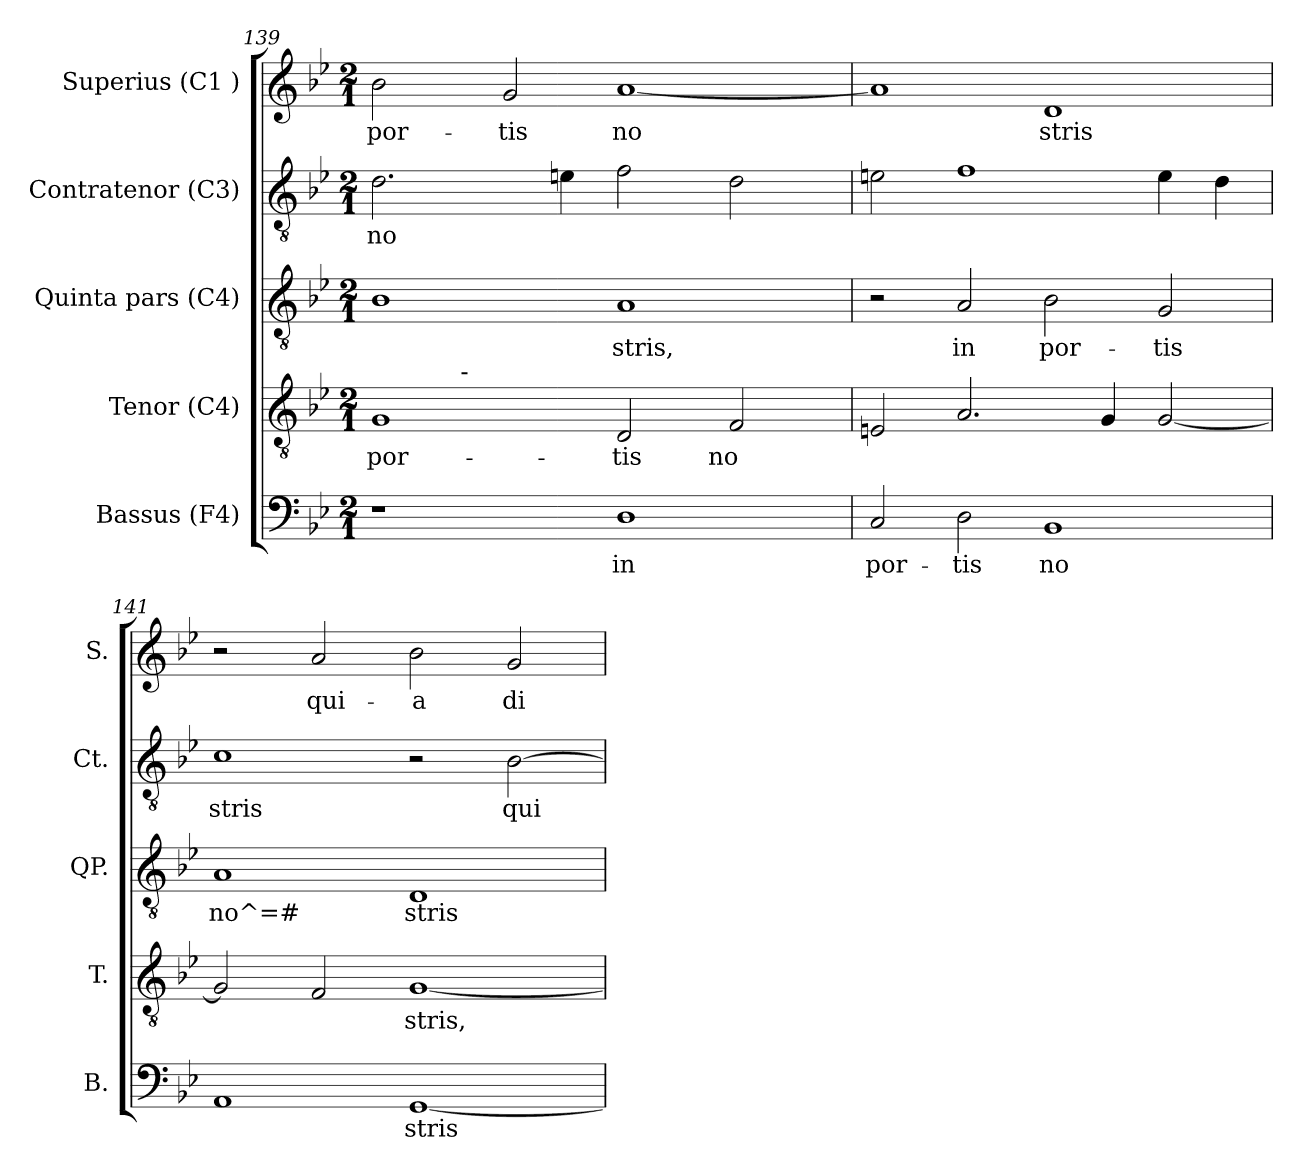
**kern	**text	**kern	**text	**kern	**text	**kern	**text	**kern	**text
*part5	*part5	*part4	*part4	*part3	*part3	*part2	*part2	*part1	*part1
*staff5	*staff5	*staff4	*staff4	*staff3	*staff3	*staff2	*staff2	*staff1	*staff1
*I"Bassus (F4)	*	*I"Tenor (C4)	*	*I"Quinta pars (C4)	*	*I"Contratenor (C3)	*	*I"Superius (C1 )	*
*I'B.	*	*I'T.	*	*I'QP.	*	*I'Ct.	*	*I'S.	*
!!LO:PB:g=z
*clefF4	*	*clefGv2	*	*clefGv2	*	*clefGv2	*	*clefG2	*
*k[b-e-]	*	*k[b-e-]	*	*k[b-e-]	*	*k[b-e-]	*	*k[b-e-]	*
*B-:	*	*B-:	*	*B-:	*	*B-:	*	*B-:	*
*M2/1	*	*M2/1	*	*M2/1	*	*M2/1	*	*M2/1	*
=139	=139	=139	=139	=139	=139	=139	=139	=139	=139
!	!	!	!LO:LY:b:cj	!	!LO:LY:b:cj	!	!LO:LY:b:cj	!	!LO:LY:b:cj
*	*	*^	*	*	*	*	*	*	*
1r	.	1G	4ryy	por-	1B-	--	2.d\	no-	2b-\	por-
.	.	.	16.ryy	.	.	.	.	.	.	.
!	!	!	!LO:TX:a:t=-	!	!	!	!	!	!	!
.	.	.	1ryy	.	.	.	.	.	.	.
!	!	!	!	!	!	!	!	!	!	!LO:LY:b:cj
.	.	.	.	.	.	.	.	.	2g/	-tis
!	!	!	!	!	!	!	!	!LO:LY:b:cj	!	!
.	.	.	.	.	.	.	4e\	--	.	.
!	!LO:LY:b:cj	!	!	!LO:LY:b:cj	!	!LO:LY:b:cj	!	!LO:LY:b:cj	!	!LO:LY:b:cj
1D	in	2D/	.	-tis	1A	-stris,	2f\	--	[<1a	no-
.	.	.	2ryy	.	.	.	.	.	.	.
!	!	!	!	!LO:LY:b:cj	!	!	!	!LO:LY:b:cj	!	!
.	.	2F/	.	no-	.	.	2d\	--	.	.
.	.	.	8ryy	.	.	.	.	.	.	.
.	.	.	32ryy	.	.	.	.	.	.	.
=140	=140	=140	=140	=140	=140	=140	=140	=140	=140	=140
!	!LO:LY:b:cj	!	!	!LO:LY:b:cj	!	!	!	!LO:LY:b:cj	!	!LO:LY:b:cj
*	*	*v	*v	*	*	*	*	*	*	*
2C/	por-	2E/	--	2r	.	2e\	--	1a]	--
!	!LO:LY:b:cj	!	!LO:LY:b:cj	!	!LO:LY:b:cj	!	!LO:LY:b:cj	!	!
2D\	-tis	2.A/	--	2A/	in	1f	--	.	.
!	!LO:LY:b:cj	!	!	!	!LO:LY:b:cj	!	!	!	!LO:LY:b:cj
1BB-	no-	.	.	2B-\	por-	.	.	1d	-stris
!	!	!	!LO:LY:b:cj	!	!	!	!	!	!
.	.	4G/	--	.	.	.	.	.	.
!	!	!	!LO:LY:b:cj	!	!LO:LY:b:cj	!	!LO:LY:b:cj	!	!
.	.	[<2G/	--	2G/	-tis	4e\	--	.	.
!	!	!	!	!	!	!	!LO:LY:b:cj	!	!
.	.	.	.	.	.	4d\	--	.	.
=141	=141	=141	=141	=141	=141	=141	=141	=141	=141
!	!LO:LY:b:cj	!	!LO:LY:b:cj	!	!LO:LY:b:cj	!	!LO:LY:b:cj	!	!
1AA	--	2G/]	--	1A	no^=#	1c	-stris	2r	.
!	!	!	!LO:LY:b:cj	!	!	!	!	!	!LO:LY:b:cj
.	.	2F/	--	.	.	.	.	2a/	qui-
!	!LO:LY:b:cj	!	!LO:LY:b:cj	!	!LO:LY:b:cj	!	!	!	!LO:LY:b:cj
[<1GG	-stris	[<1G	-stris,	1D	stris	2r	.	2b-\	-a
!	!	!	!	!	!	!	!LO:LY:b:cj	!	!LO:LY:b:cj
.	.	.	.	.	.	[>2B-\	qui-	2g/	di-
=	=	=	=	=	=	=	=	=	=
*-	*-	*-	*-	*-	*-	*-	*-	*-	*-
